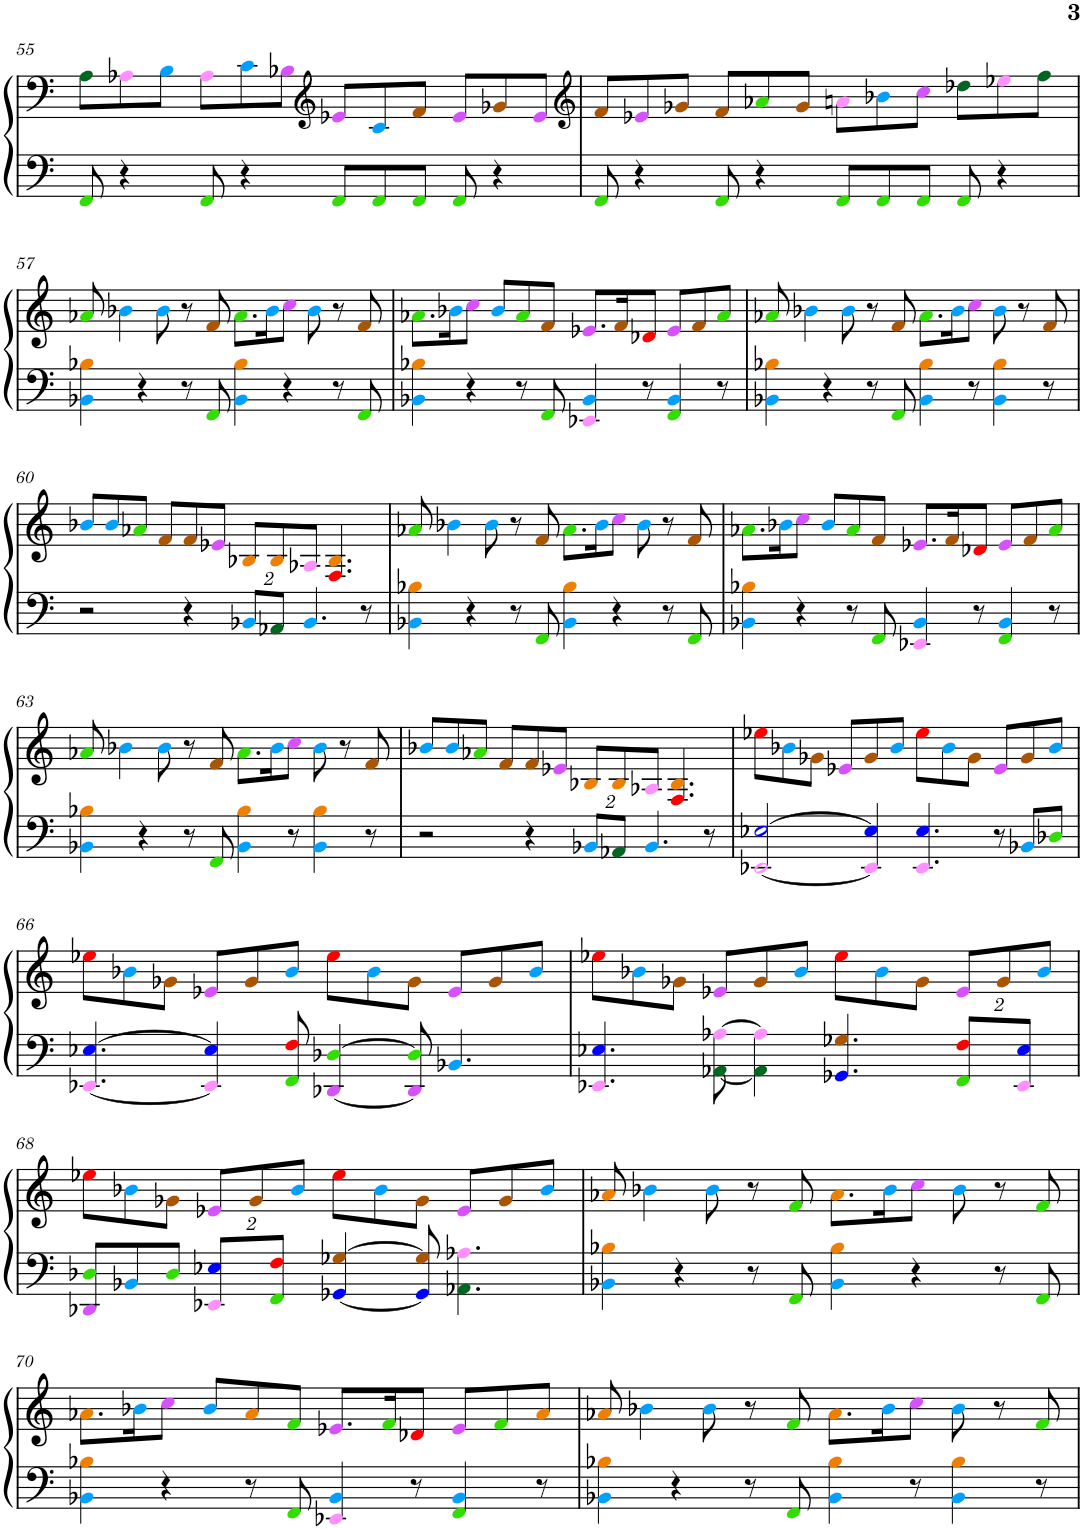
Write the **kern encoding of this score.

**kern	**kern
*part1	*part1
*staff2	*staff1
*I"Piano	*
*I'Pno.	*
!!LO:PB:g=z
*clefF4	*clefF4
*k[]	*k[]
*M12/8	*M12/8
=55	=55
8FFi/	8Aj\L
4r	8A-XZ\
.	8BV\J
8FFi/	8A-Z\L
4r	8cV\
.	8B-XN\J
*	*clefG2
8FFi/L	8e-XN/L
8FFi/	8cV/
8FFi/J	8fl/J
8FFi/	8e-N/L
4r	8g-Xl/
.	8e-N/J
=56	=56
*	*clefG2
8FFi/	8fl/L
4r	8e-XN/
.	8g-Xl/J
8FFi/	8fl/L
4r	8a-Xi/
.	8g-l/J
8FFi/L	8anZ\L
8FFi/	8b-XV\
8FFi/J	8ccN\J
8FFi/	8dd-Xj\L
4r	8ee-XZ\
.	8ffj\J
!!LO:LB:g=z
=57	=57
4BB-XV\ 4B-X!\	8a-Xi/
.	4b-XV\
4r	.
.	8b-V\
8r	8r
8FFi/	8fl/
4BB-V\ 4B-!\	8.a-i\L
.	16b-V\K
4r	8ccN\J
.	8b-V\
8r	8r
8FFi/	8fl/
=58	=58
4BB-XV\ 4B-X!\	8.a-Xi\L
.	16b-XV\K
4r	8ccN\J
.	8b-V/L
8r	8a-i/
8FFi/	8fl/J
4EE-XZ/ 4BB-V/	8.e-XN/L
.	16fl/K
8r	8d-X+/J
4FFi/ 4BB-V/	8e-N/L
.	8fl/
8r	8a-i/J
=59	=59
4BB-XV\ 4B-X!\	8a-Xi/
.	4b-XV\
4r	.
.	8b-V\
8r	8r
8FFi/	8fl/
4BB-V\ 4B-!\	8.a-i\L
.	16b-V\K
8r	8ccN\J
4BB-V\ 4B-!\	8b-V\
.	8r
8r	8fl/
!!LO:LB:g=z
=60	=60
2r	8b-XV/L
.	8b-V/
.	8a-Xi/J
.	8fl/L
4r	8fl/
.	8e-XN/J
8BB-XV/L	8B-X!/L
8AA-Xj/J	8B-!/
4.BB-V/	8A-XZ/J
.	4.F+/ 4.B-!/
8r	.
=61	=61
4BB-XV\ 4B-X!\	8a-Xi/
.	4b-XV\
4r	.
.	8b-V\
8r	8r
8FFi/	8fl/
4BB-V\ 4B-!\	8.a-i\L
.	16b-V\K
4r	8ccN\J
.	8b-V\
8r	8r
8FFi/	8fl/
=62	=62
4BB-XV\ 4B-X!\	8.a-Xi\L
.	16b-XV\K
4r	8ccN\J
.	8b-V/L
8r	8a-i/
8FFi/	8fl/J
4EE-XZ/ 4BB-V/	8.e-XN/L
.	16fl/K
8r	8d-X+/J
4FFi/ 4BB-V/	8e-N/L
.	8fl/
8r	8a-i/J
!!LO:LB:g=z
=63	=63
4BB-XV\ 4B-X!\	8a-Xi/
.	4b-XV\
4r	.
.	8b-V\
8r	8r
8FFi/	8fl/
4BB-V\ 4B-!\	8.a-i\L
.	16b-V\K
8r	8ccN\J
4BB-V\ 4B-!\	8b-V\
.	8r
8r	8fl/
=64	=64
2r	8b-XV/L
.	8b-V/
.	8a-Xi/J
.	8fl/L
4r	8fl/
.	8e-XN/J
8BB-XV/L	8B-X!/L
8AA-Xj/J	8B-!/
4.BB-V/	8A-XZ/J
.	4.F+/ 4.B-!/
8r	.
=65	=65
[2EE-XZ/ [2E-X|/	8ee-X+\L
.	8b-XV\
.	8g-Xl\J
.	8e-XN/L
4EE-Z/] 4E-|/]	8g-l/
.	8b-V/J
4.EE-Z/ 4.E-|/	8ee-+\L
.	8b-V\
.	8g-l\J
8r	8e-N/L
8BB-XV/L	8g-l/
8D-Xi/J	8b-V/J
!!LO:LB:g=z
=66	=66
[4.EE-XZ/ [4.E-X|/	8ee-X+\L
.	8b-XV\
.	8g-Xl\J
4EE-Z/] 4E-|/]	8e-XN/L
.	8g-l/
8FFi/ 8F+/	8b-V/J
[4DD-XN/ [4D-Xi/	8ee-+\L
.	8b-V\
8DD-N/] 8D-i/]	8g-l\J
4.BB-XV/	8e-N/L
.	8g-l/
.	8b-V/J
=67	=67
4.EE-XZ/ 4.E-X|/	8ee-X+\L
.	8b-XV\
.	8g-Xl\J
[8AA-Xj\ [8A-XZ\	8e-XN/L
4AA-j\] 4A-Z\]	8g-l/
.	8b-V/J
4.GG-X|/ 4.G-Xl/	8ee-+\L
.	8b-V\
.	8g-l\J
*Xbrackettup	*
16%3FFi/ 16%3F+/L	8e-N/L
.	8g-l/
16%3EE-Z/ 16%3E-|/J	.
.	8b-V/J
!!LO:LB:g=z
=68	=68
8DD-XN/ 8D-Xi/L	8ee-X+\L
8BB-XV/	8b-XV\
8D-i/J	8g-Xl\J
16%3EE-XZ/ 16%3E-X|/L	8e-XN/L
.	8g-l/
16%3FFi/ 16%3F+/J	.
.	8b-V/J
[4GG-X|/ [4G-Xl/	8ee-+\L
.	8b-V\
8GG-|/] 8G-l/]	8g-l\J
4.AA-Xj\ 4.A-XZ\	8e-N/L
.	8g-l/
.	8b-V/J
=69	=69
4BB-XV\ 4B-X!\	8a-X!/
.	4b-XV\
4r	.
.	8b-V\
8r	8r
8FFi/	8fi/
4BB-V\ 4B-!\	8.a-!\L
.	16b-V\K
4r	8ccN\J
.	8b-V\
8r	8r
8FFi/	8fi/
!!LO:LB:g=z
=70	=70
4BB-XV\ 4B-X!\	8.a-X!\L
.	16b-XV\K
4r	8ccN\J
.	8b-V/L
8r	8a-!/
8FFi/	8fi/J
4EE-XZ/ 4BB-V/	8.e-XN/L
.	16fi/K
8r	8d-X+/J
4FFi/ 4BB-V/	8e-N/L
.	8fi/
8r	8a-!/J
=71	=71
4BB-XV\ 4B-X!\	8a-X!/
.	4b-XV\
4r	.
.	8b-V\
8r	8r
8FFi/	8fi/
4BB-V\ 4B-!\	8.a-!\L
.	16b-V\K
8r	8ccN\J
4BB-V\ 4B-!\	8b-V\
.	8r
8r	8fi/
=	=
*-	*-
